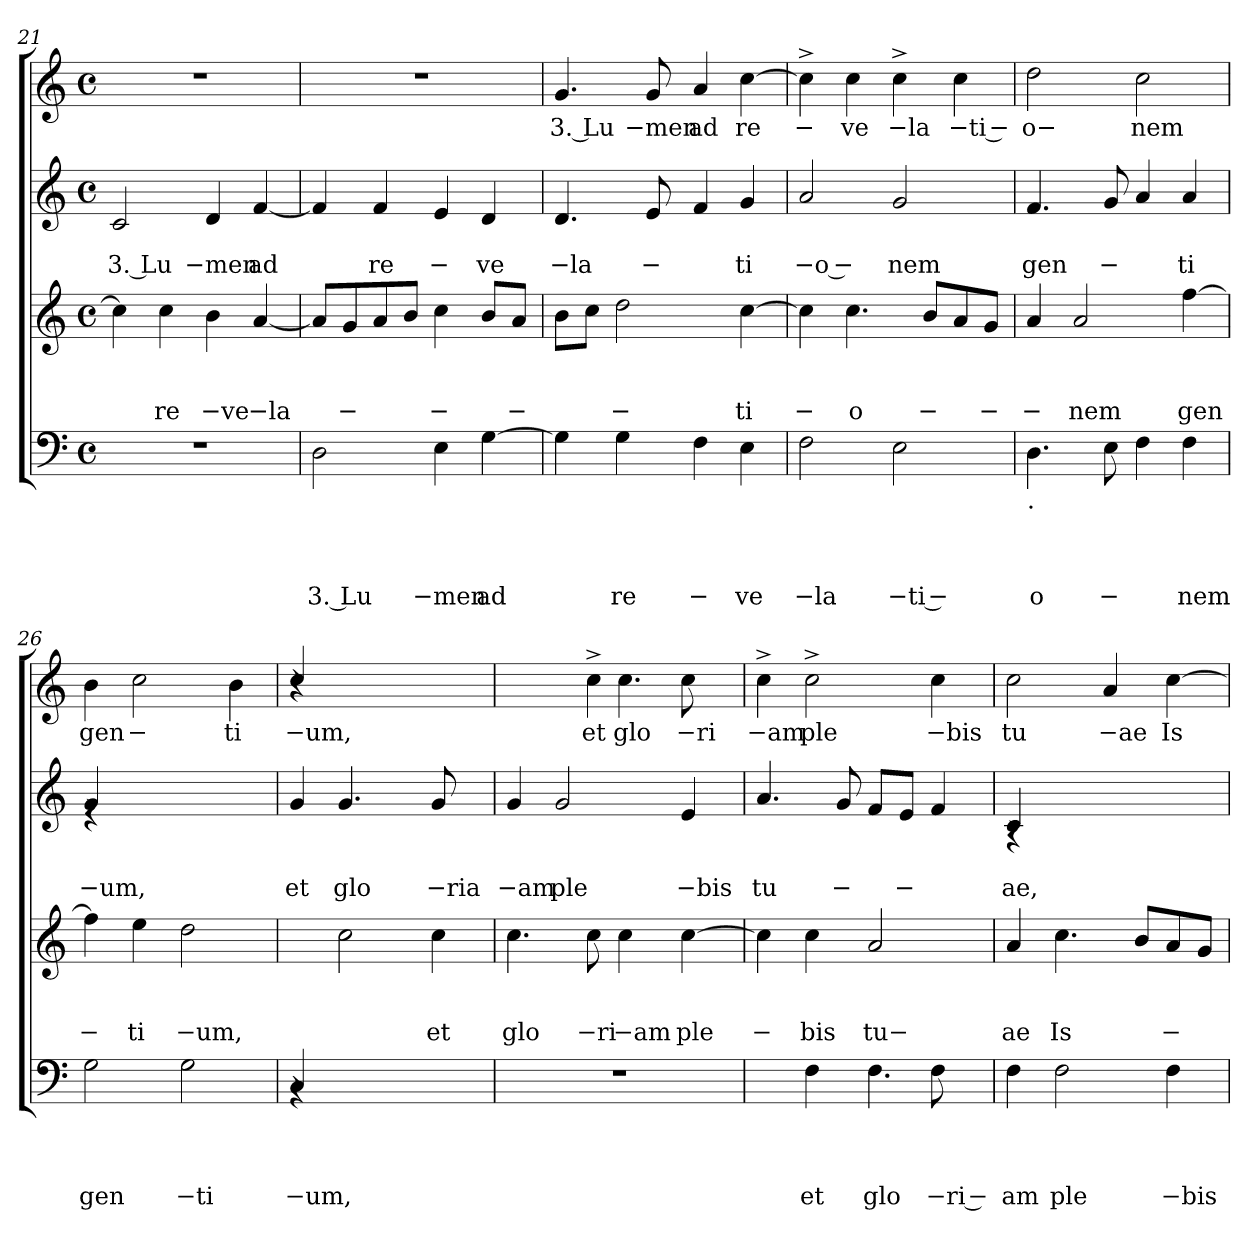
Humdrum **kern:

**kern	**text	**text	**text	**text	**kern	**text	**text	**text	**kern	**text	**text	**kern	**text
*part4	*part4	*part4	*part4	*part4	*part3	*part3	*part3	*part3	*part2	*part2	*part2	*part1	*part1
*staff4	*staff4	*staff4	*staff4	*staff4	*staff3	*staff3	*staff3	*staff3	*staff2	*staff2	*staff2	*staff1	*staff1
*clefF4	*	*	*	*	*clefG2	*	*	*	*clefG2	*	*	*clefG2	*
*k[]	*	*	*	*	*k[]	*	*	*	*k[]	*	*	*k[]	*
*C:	*	*	*	*	*C:	*	*	*	*C:	*	*	*C:	*
*M4/4	*	*	*	*	*M4/4	*	*	*	*M4/4	*	*	*M4/4	*
*met(c)	*	*	*	*	*met(c)	*	*	*	*met(c)	*	*	*met(c)	*
=21	=21	=21	=21	=21	=21	=21	=21	=21	=21	=21	=21	=21	=21
!	!	!	!	!	!	!	!	!	!	!	!LO:LY:b:rj	!	!
1r	.	.	.	.	4cc\]	.	.	.	2c/	.	3. Lu	1r	.
!	!	!	!	!	!	!	!	!LO:LY:b	!	!	!	!	!
.	.	.	.	.	4cc\	.	.	re	.	.	.	.	.
!	!	!	!	!	!	!	!	!LO:LY:b:rj	!	!	!LO:LY:b:rj	!	!
.	.	.	.	.	4b\	.	.	−ve	4d/	.	−men	.	.
!	!	!	!	!	!	!	!	!LO:LY:b:rj	!	!	!LO:LY:b	!	!
.	.	.	.	.	[<4a/	.	.	−la	[<4f/	.	ad	.	.
=22	=22	=22	=22	=22	=22	=22	=22	=22	=22	=22	=22	=22	=22
!	!	!	!	!LO:LY:b:rj	!	!	!	!	!	!	!	!	!
2D\	.	.	.	3. Lu	8a/L]	.	.	.	4f/]	.	.	1r	.
!	!	!	!	!	!	!	!	!LO:LY:b	!	!	!	!	!
.	.	.	.	.	8g/	.	.	−	.	.	.	.	.
!	!	!	!	!	!	!	!	!	!	!	!LO:LY:b	!	!
.	.	.	.	.	8a/	.	.	.	4f/	.	re	.	.
.	.	.	.	.	8b/J	.	.	.	.	.	.	.	.
!	!	!	!	!LO:LY:b:rj	!	!	!	!LO:LY:b	!	!	!LO:LY:b	!	!
4E\	.	.	.	−men	4cc\	.	.	−	4e/	.	−	.	.
!	!	!	!	!LO:LY:b	!	!	!	!	!	!	!LO:LY:b	!	!
[>4G\	.	.	.	ad	8b/L	.	.	.	4d/	.	ve	.	.
!	!	!	!	!	!	!	!	!LO:LY:b	!	!	!	!	!
.	.	.	.	.	8a/J	.	.	−	.	.	.	.	.
=23	=23	=23	=23	=23	=23	=23	=23	=23	=23	=23	=23	=23	=23
!	!	!	!	!	!	!	!	!	!	!	!LO:LY:b:rj	!	!LO:LY:b:rj
4G\]	.	.	.	.	8b\L	.	.	.	4.d/	.	−la	4.g/	3. Lu
.	.	.	.	.	8cc\J	.	.	.	.	.	.	.	.
!	!	!	!	!LO:LY:b	!	!	!	!LO:LY:b	!	!	!	!	!
4G\	.	.	.	re	2dd\	.	.	−	.	.	.	.	.
!	!	!	!	!	!	!	!	!	!	!	!LO:LY:b	!	!LO:LY:b:rj
.	.	.	.	.	.	.	.	.	8e/	.	−	8g/	−men
!	!	!	!	!LO:LY:b	!	!	!	!	!	!	!	!	!LO:LY:b
4F\	.	.	.	−	.	.	.	.	4f/	.	.	4a/	ad
!	!	!	!	!LO:LY:b	!	!	!	!LO:LY:b	!	!	!LO:LY:b	!	!LO:LY:b
4E\	.	.	.	ve	[>4cc\	.	.	ti	4g/	.	ti	[>4cc\	re
=24	=24	=24	=24	=24	=24	=24	=24	=24	=24	=24	=24	=24	=24
!	!	!	!	!LO:LY:b:rj	!	!	!	!LO:LY:b	!	!	!LO:LY:b:rj	!	!LO:LY:b
2F\	.	.	.	−la	4cc\]	.	.	−	2a/	.	−o −	4cc^>\]	−
!	!	!	!	!	!	!	!	!LO:LY:b	!	!	!	!	!LO:LY:b
.	.	.	.	.	4.cc\	.	.	o	.	.	.	4cc\	ve
!	!	!	!	!LO:LY:b:rj	!	!	!	!	!	!	!LO:LY:b	!	!LO:LY:b:rj
2E\	.	.	.	−ti −	.	.	.	.	2g/	.	nem	4cc^>\	−la
!	!	!	!	!	!	!	!	!LO:LY:b	!	!	!	!	!
.	.	.	.	.	8b/L	.	.	−	.	.	.	.	.
!	!	!	!	!	!	!	!	!	!	!	!	!	!LO:LY:b:rj
.	.	.	.	.	8a/	.	.	.	.	.	.	4cc\	−ti −
!	!	!	!	!	!	!	!	!LO:LY:b	!	!	!	!	!
.	.	.	.	.	8g/J	.	.	−	.	.	.	.	.
!!LO:LB:g=z
=25	=25	=25	=25	=25	=25	=25	=25	=25	=25	=25	=25	=25	=25
!LO:TX:b:t=.	!	!	!	!	!	!	!	!	!	!	!	!	!
!	!	!	!	!LO:LY:b	!	!	!	!LO:LY:b	!	!	!LO:LY:b	!	!LO:LY:b
4.D\	.	.	.	o	4a/	.	.	−	4.f/	.	gen	2dd\	o−
!	!	!	!	!	!	!	!	!LO:LY:b	!	!	!	!	!
.	.	.	.	.	2a/	.	.	nem	.	.	.	.	.
!	!	!	!	!LO:LY:b	!	!	!	!	!	!	!LO:LY:b	!	!
8E\	.	.	.	−	.	.	.	.	8g/	.	−	.	.
!	!	!	!	!	!	!	!	!	!	!	!	!	!LO:LY:b
4F\	.	.	.	.	.	.	.	.	4a/	.	.	2cc\	nem
!	!	!	!	!LO:LY:b	!	!	!	!LO:LY:b	!	!	!LO:LY:b	!	!
4F\	.	.	.	nem	[>4ff\	.	.	gen	4a/	.	ti	.	.
=26	=26	=26	=26	=26	=26	=26	=26	=26	=26	=26	=26	=26	=26
!	!	!	!	!LO:LY:b	!	!	!	!LO:LY:b	!LO:N:head=solid	!	!LO:LY:b:rj	!	!LO:LY:b
*	*	*	*	*	*	*	*	*	*^	*	*	*	*
2G\	.	.	.	gen	4ff\]	.	.	−	4g/	4re	.	−um,	4b\	gen
!	!	!	!	!	!	!	!	!LO:LY:b	!	!	!	!	!	!LO:LY:b
.	.	.	.	.	4ee\	.	.	ti	2.ryy	2.ryy	.	.	2cc\	−
!	!	!	!	!LO:LY:b:rj	!	!	!	!LO:LY:b:rj	!	!	!	!	!	!
2G\	.	.	.	−ti	2dd\	.	.	−um,	.	.	.	.	.	.
!	!	!	!	!	!	!	!	!	!	!	!	!	!	!LO:LY:b
.	.	.	.	.	.	.	.	.	.	.	.	.	4b\	ti
*	*	*	*	*	*	*	*	*	*v	*v	*	*	*	*
=27	=27	=27	=27	=27	=27	=27	=27	=27	=27	=27	=27	=27	=27
!LO:N:head=solid	!	!	!	!LO:LY:b:rj	!	!	!	!	!	!	!LO:LY:b	!LO:N:head=solid	!LO:LY:b:rj
*^	*	*	*	*	*	*	*	*	*	*	*	*^	*
4C/	4rAA	.	.	.	−um,	4ryy	.	.	.	4g/	.	et	4cc/	4ra	−um,
!	!	!	!	!	!	!	!	!	!	!	!	!LO:LY:b	!	!	!
2.ryy	2.ryy	.	.	.	.	2cc\	.	.	.	4.g/	.	glo	2.ryy	2.ryy	.
.	.	.	.	.	.	.	.	.	.	8ryy	.	.	.	.	.
!	!	!	!	!	!	!	!	!	!LO:LY:b	!	!	!LO:LY:b:rj	!	!	!
.	.	.	.	.	.	4cc\	.	.	et	8g/	.	−ria	.	.	.
.	.	.	.	.	.	.	.	.	.	8ryy	.	.	.	.	.
*v	*v	*	*	*	*	*	*	*	*	*	*	*	*v	*v	*
=28	=28	=28	=28	=28	=28	=28	=28	=28	=28	=28	=28	=28	=28
!	!	!	!	!	!	!	!	!LO:LY:b	!	!	!LO:LY:b:rj	!	!
*	*	*	*	*	*	*	*	*	*	*	*	*^	*
*	*	*	*	*	*	*	*	*	*	*	*	*	*^	*
1r	.	.	.	.	4.cc\	.	.	glo	4g/	.	−am	4.ryy	2ryy	2.ryy	.
!	!	!	!	!	!	!	!	!	!	!	!LO:LY:b	!	!	!	!
.	.	.	.	.	.	.	.	.	2g/	.	ple	.	.	.	.
!	!	!	!	!	!	!	!	!LO:LY:b:rj	!	!	!	!	!	!	!LO:LY:b
.	.	.	.	.	8cc\	.	.	−ri	.	.	.	4cc^<\	.	.	et
!	!	!	!	!	!	!	!	!LO:LY:b:rj	!	!	!	!	!	!	!LO:LY:b
.	.	.	.	.	4cc\	.	.	−am	.	.	.	.	4.cc\	.	glo
.	.	.	.	.	.	.	.	.	.	.	.	8ryy	.	.	.
!	!	!	!	!	!	!	!	!LO:LY:b	!	!	!LO:LY:b:rj	!	!	!	!LO:LY:b:rj
.	.	.	.	.	[>4cc\	.	.	ple	4e/	.	−bis	4ryy	.	8cc\	−ri
.	.	.	.	.	.	.	.	.	.	.	.	.	8ryy	8ryy	.
=29	=29	=29	=29	=29	=29	=29	=29	=29	=29	=29	=29	=29	=29	=29	=29
*^	*	*	*	*	*	*	*	*	*	*	*	*	*	*	*
!	!	!	!	!	!	!	!	!	!LO:LY:b	!	!	!LO:LY:b	!	!	!	!LO:LY:b:rj
*	*	*	*	*	*	*	*	*	*	*	*	*	*v	*v	*v	*
4ryy	2.ryy	.	.	.	.	4cc\]	.	.	−	4.a/	.	tu	4cc^>\	−am
!	!	!	!	!	!LO:LY:b	!	!	!	!LO:LY:b	!	!	!	!	!LO:LY:b
4F\	.	.	.	.	et	4cc\	.	.	bis	.	.	.	2cc^>\	ple
!	!	!	!	!	!	!	!	!	!	!	!	!LO:LY:b	!	!
.	.	.	.	.	.	.	.	.	.	8g/	.	−	.	.
!	!	!	!	!	!LO:LY:b	!	!	!	!LO:LY:b	!	!	!	!	!
4.F\	.	.	.	.	glo	2a/	.	.	tu−	8f/L	.	.	.	.
!	!	!	!	!	!	!	!	!	!	!	!	!LO:LY:b	!	!
.	.	.	.	.	.	.	.	.	.	8e/J	.	−	.	.
!	!	!	!	!	!LO:LY:b:rj	!	!	!	!	!	!	!	!	!LO:LY:b:rj
.	8F\	.	.	.	−ri −	.	.	.	.	4f/	.	.	4cc\	−bis
8ryy	8ryy	.	.	.	.	.	.	.	.	.	.	.	.	.
!!LO:PB:g=z
=30	=30	=30	=30	=30	=30	=30	=30	=30	=30	=30	=30	=30	=30	=30
!LO:TX:b:t=.	!	!	!	!	!	!	!	!	!	!	!	!	!	!
!	!	!	!	!	!LO:LY:b	!	!	!	!LO:LY:b	!LO:N:head=solid	!	!LO:LY:b	!	!LO:LY:b
*v	*v	*	*	*	*	*	*	*	*	*^	*	*	*	*
4F\	.	.	.	am	4a/	.	.	ae	4c/	4rA	.	ae,	2cc\	tu
!	!	!	!	!LO:LY:b	!	!	!	!LO:LY:b	!	!	!	!	!	!
2F\	.	.	.	ple	4.cc\	.	.	Is	2.ryy	2.ryy	.	.	.	.
!	!	!	!	!	!	!	!	!	!	!	!	!	!	!LO:LY:b:rj
.	.	.	.	.	.	.	.	.	.	.	.	.	4a/	−ae
.	.	.	.	.	8b/L	.	.	.	.	.	.	.	.	.
!	!	!	!	!LO:LY:b:rj	!	!	!	!LO:LY:b	!	!	!	!	!	!LO:LY:b
4F\	.	.	.	−bis	8a/	.	.	−	.	.	.	.	[>4cc\	Is
.	.	.	.	.	8g/J	.	.	.	.	.	.	.	.	.
*	*	*	*	*	*	*	*	*	*v	*v	*	*	*	*
=	=	=	=	=	=	=	=	=	=	=	=	=	=
*-	*-	*-	*-	*-	*-	*-	*-	*-	*-	*-	*-	*-	*-
